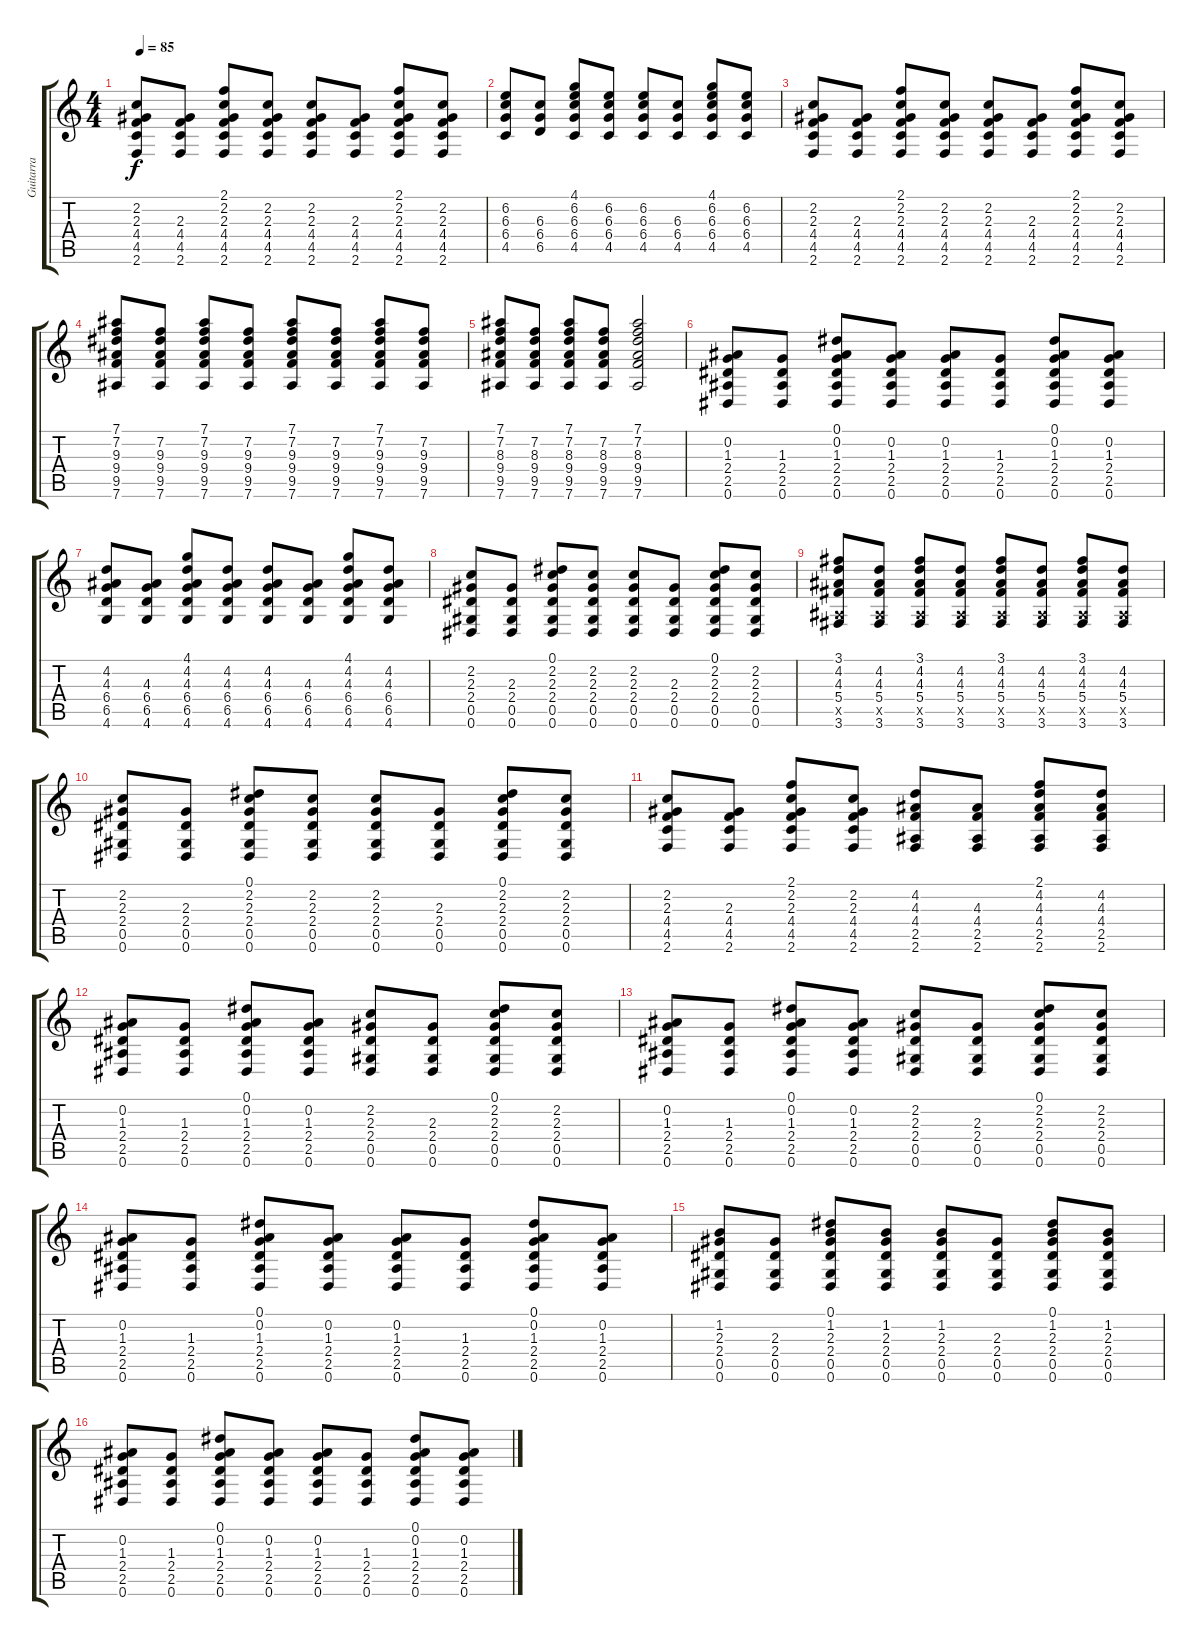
\track ("Guitarra" "Guitarra") {instrument acousticguitarsteel}
\staff {score tabs}
\tuning (Eb4 Bb3 Gb3 Db3 Ab2 Eb2) {hide}
\ts (4 4)
\tempo 85
\clef g2
\ks c
(2.2 2.3 4.4 4.5 2.6).8{dy f} (2.3 4.4 4.5 2.6).8 (2.1 2.2 2.3 4.4 4.5 2.6).8 (2.2 2.3 4.4 4.5 2.6).8 (2.2 2.3 4.4 4.5 2.6).8 (2.3 4.4 4.5 2.6).8 (2.1 2.2 2.3 4.4 4.5 2.6).8 (2.2 2.3 4.4 4.5 2.6).8 |
(6.2 6.3 6.4 4.5).8 (6.3 6.4 6.5).8 (4.1 6.2 6.3 6.4 4.5).8 (6.2 6.3 6.4 4.5).8 (6.2 6.3 6.4 4.5).8 (6.3 6.4 4.5).8 (4.1 6.2 6.3 6.4 4.5).8 (6.2 6.3 6.4 4.5).8 |
(2.2 2.3 4.4 4.5 2.6).8 (2.3 4.4 4.5 2.6).8 (2.1 2.2 2.3 4.4 4.5 2.6).8 (2.2 2.3 4.4 4.5 2.6).8 (2.2 2.3 4.4 4.5 2.6).8 (2.3 4.4 4.5 2.6).8 (2.1 2.2 2.3 4.4 4.5 2.6).8 (2.2 2.3 4.4 4.5 2.6).8 |
(7.1 7.2 9.3 9.4 9.5 7.6).8 (7.2 9.3 9.4 9.5 7.6).8 (7.1 7.2 9.3 9.4 9.5 7.6).8 (7.2 9.3 9.4 9.5 7.6).8 (7.1 7.2 9.3 9.4 9.5 7.6).8 (7.2 9.3 9.4 9.5 7.6).8 (7.1 7.2 9.3 9.4 9.5 7.6).8 (7.2 9.3 9.4 9.5 7.6).8 |
(7.1 7.2 8.3 9.4 9.5 7.6).8 (7.2 8.3 9.4 9.5 7.6).8 (7.1 7.2 8.3 9.4 9.5 7.6).8 (7.2 8.3 9.4 9.5 7.6).8 (7.1 7.2 8.3 9.4 9.5 7.6).2 |
(0.2 1.3 2.4 2.5 0.6).8{volume 9} (1.3 2.4 2.5 0.6).8 (0.1 0.2 1.3 2.4 2.5 0.6).8 (0.2 1.3 2.4 2.5 0.6).8 (0.2 1.3 2.4 2.5 0.6).8 (1.3 2.4 2.5 0.6).8 (0.1 0.2 1.3 2.4 2.5 0.6).8 (0.2 1.3 2.4 2.5 0.6).8 |
(4.2 4.3 6.4 6.5 4.6).8 (4.3 6.4 6.5 4.6).8 (4.1 4.2 4.3 6.4 6.5 4.6).8 (4.2 4.3 6.4 6.5 4.6).8 (4.2 4.3 6.4 6.5 4.6).8 (4.3 6.4 6.5 4.6).8 (4.1 4.2 4.3 6.4 6.5 4.6).8 (4.2 4.3 6.4 6.5 4.6).8 |
(2.2 2.3 2.4 0.5 0.6).8 (2.3 2.4 0.5 0.6).8 (0.1 2.2 2.3 2.4 0.5 0.6).8 (2.2 2.3 2.4 0.5 0.6).8 (2.2 2.3 2.4 0.5 0.6).8 (2.3 2.4 0.5 0.6).8 (0.1 2.2 2.3 2.4 0.5 0.6).8 (2.2 2.3 2.4 0.5 0.6).8 |
(3.1 4.2 4.3 5.4 2.5{x} 3.6).8 (4.2 4.3 5.4 2.5{x} 3.6).8 (3.1 4.2 4.3 5.4 2.5{x} 3.6).8 (4.2 4.3 5.4 2.5{x} 3.6).8 (3.1 4.2 4.3 5.4 2.5{x} 3.6).8 (4.2 4.3 5.4 2.5{x} 3.6).8 (3.1 4.2 4.3 5.4 2.5{x} 3.6).8 (4.2 4.3 5.4 2.5{x} 3.6).8 |
(2.2 2.3 2.4 0.5 0.6).8 (2.3 2.4 0.5 0.6).8 (0.1 2.2 2.3 2.4 0.5 0.6).8 (2.2 2.3 2.4 0.5 0.6).8 (2.2 2.3 2.4 0.5 0.6).8 (2.3 2.4 0.5 0.6).8 (0.1 2.2 2.3 2.4 0.5 0.6).8 (2.2 2.3 2.4 0.5 0.6).8 |
(2.2 2.3 4.4 4.5 2.6).8 (2.3 4.4 4.5 2.6).8 (2.1 2.2 2.3 4.4 4.5 2.6).8 (2.2 2.3 4.4 4.5 2.6).8 (4.2 4.3 4.4 2.5 2.6).8 (4.3 4.4 2.5 2.6).8 (2.1 4.2 4.3 4.4 2.5 2.6).8 (4.2 4.3 4.4 2.5 2.6).8 |
(0.2 1.3 2.4 2.5 0.6).8 (1.3 2.4 2.5 0.6).8 (0.1 0.2 1.3 2.4 2.5 0.6).8 (0.2 1.3 2.4 2.5 0.6).8 (2.2 2.3 2.4 0.5 0.6).8 (2.3 2.4 0.5 0.6).8 (0.1 2.2 2.3 2.4 0.5 0.6).8 (2.2 2.3 2.4 0.5 0.6).8 |
(0.2 1.3 2.4 2.5 0.6).8 (1.3 2.4 2.5 0.6).8 (0.1 0.2 1.3 2.4 2.5 0.6).8 (0.2 1.3 2.4 2.5 0.6).8 (2.2 2.3 2.4 0.5 0.6).8 (2.3 2.4 0.5 0.6).8 (0.1 2.2 2.3 2.4 0.5 0.6).8 (2.2 2.3 2.4 0.5 0.6).8 |
(0.2 1.3 2.4 2.5 0.6).8 (1.3 2.4 2.5 0.6).8 (0.1 0.2 1.3 2.4 2.5 0.6).8 (0.2 1.3 2.4 2.5 0.6).8 (0.2 1.3 2.4 2.5 0.6).8 (1.3 2.4 2.5 0.6).8 (0.1 0.2 1.3 2.4 2.5 0.6).8 (0.2 1.3 2.4 2.5 0.6).8 |
(1.2 2.3 2.4 0.5 0.6).8 (2.3 2.4 0.5 0.6).8 (0.1 1.2 2.3 2.4 0.5 0.6).8 (1.2 2.3 2.4 0.5 0.6).8 (1.2 2.3 2.4 0.5 0.6).8 (2.3 2.4 0.5 0.6).8 (0.1 1.2 2.3 2.4 0.5 0.6).8 (1.2 2.3 2.4 0.5 0.6).8 |
(0.2 1.3 2.4 2.5 0.6).8 (1.3 2.4 2.5 0.6).8 (0.1 0.2 1.3 2.4 2.5 0.6).8 (0.2 1.3 2.4 2.5 0.6).8 (0.2 1.3 2.4 2.5 0.6).8 (1.3 2.4 2.5 0.6).8 (0.1 0.2 1.3 2.4 2.5 0.6).8 (0.2 1.3 2.4 2.5 0.6).8
